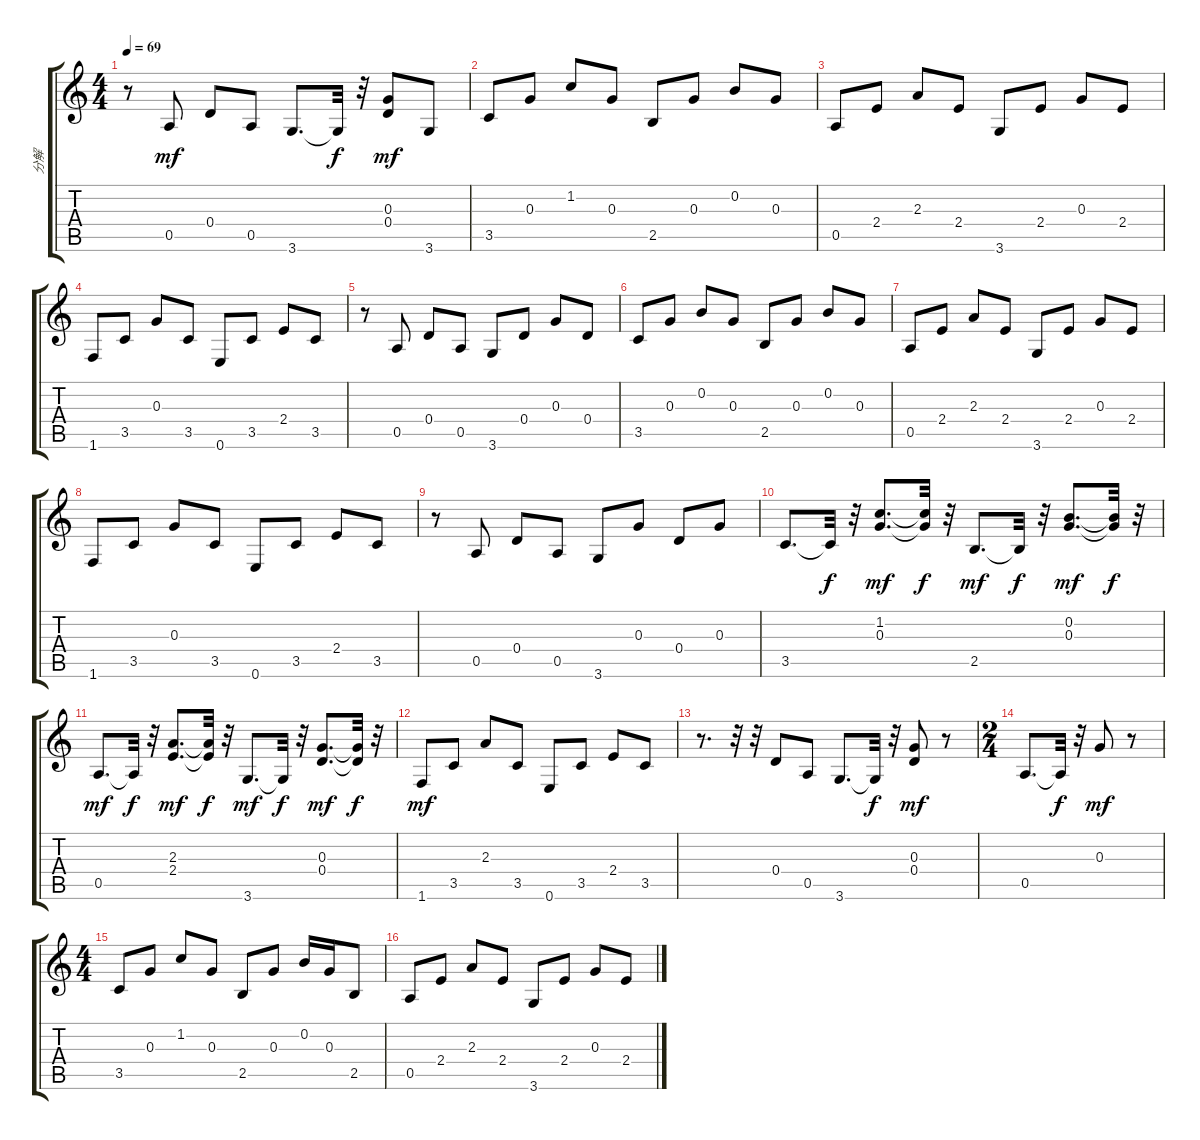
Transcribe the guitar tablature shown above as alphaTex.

\track ("分解" "分解") {instrument acousticguitarnylon}
\staff {score tabs}
\tuning (E4 B3 G3 D3 A2 E2) {hide}
\ts (4 4)
\tempo 69
\clef g2
\ks c
r.8{dy mf} 0.5.8 0.4.8 0.5.8 3.6.8{d} 3.6{t}.32{dy f} r.32 (0.3 0.4).8{dy mf} 3.6.8 |
3.5.8 0.3.8 1.2.8 0.3.8 2.5.8 0.3.8 0.2.8 0.3.8 |
0.5.8 2.4.8 2.3.8 2.4.8 3.6.8 2.4.8 0.3.8 2.4.8 |
1.6.8 3.5.8 0.3.8 3.5.8 0.6.8 3.5.8 2.4.8 3.5.8 |
r.8 0.5.8 0.4.8 0.5.8 3.6.8 0.4.8 0.3.8 0.4.8 |
3.5.8 0.3.8 0.2.8 0.3.8 2.5.8 0.3.8 0.2.8 0.3.8 |
0.5.8 2.4.8 2.3.8 2.4.8 3.6.8 2.4.8 0.3.8 2.4.8 |
1.6.8 3.5.8 0.3.8 3.5.8 0.6.8 3.5.8 2.4.8 3.5.8 |
r.8 0.5.8 0.4.8 0.5.8 3.6.8 0.3.8 0.4.8 0.3.8 |
3.5.8{d} 3.5{t}.32{dy f} r.32 (1.2 0.3).8{d dy mf} (1.2{t} 0.3{t}).32{dy f} r.32 2.5.8{d dy mf} 2.5{t}.32{dy f} r.32 (0.2 0.3).8{d dy mf} (0.2{t} 0.3{t}).32{dy f} r.32 |
0.5.8{d dy mf} 0.5{t}.32{dy f} r.32 (2.3 2.4).8{d dy mf} (2.3{t} 2.4{t}).32{dy f} r.32 3.6.8{d dy mf} 3.6{t}.32{dy f} r.32 (0.3 0.4).8{d dy mf} (0.3{t} 0.4{t}).32{dy f} r.32 |
1.6.8{dy mf} 3.5.8 2.3.8 3.5.8 0.6.8 3.5.8 2.4.8 3.5.8 |
r.8{d} r.32 r.32 0.4.8 0.5.8 3.6.8{d} 3.6{t}.32{dy f} r.32 (0.3 0.4).8{dy mf} r.8 |
\ts (2 4)
0.5.8{d} 0.5{t}.32{dy f} r.32 0.3.8{dy mf} r.8 |
\ts (4 4)
3.5.8 0.3.8 1.2.8 0.3.8 2.5.8 0.3.8 0.2.16 0.3.16 2.5.8 |
0.5.8 2.4.8 2.3.8 2.4.8 3.6.8 2.4.8 0.3.8 2.4.8
